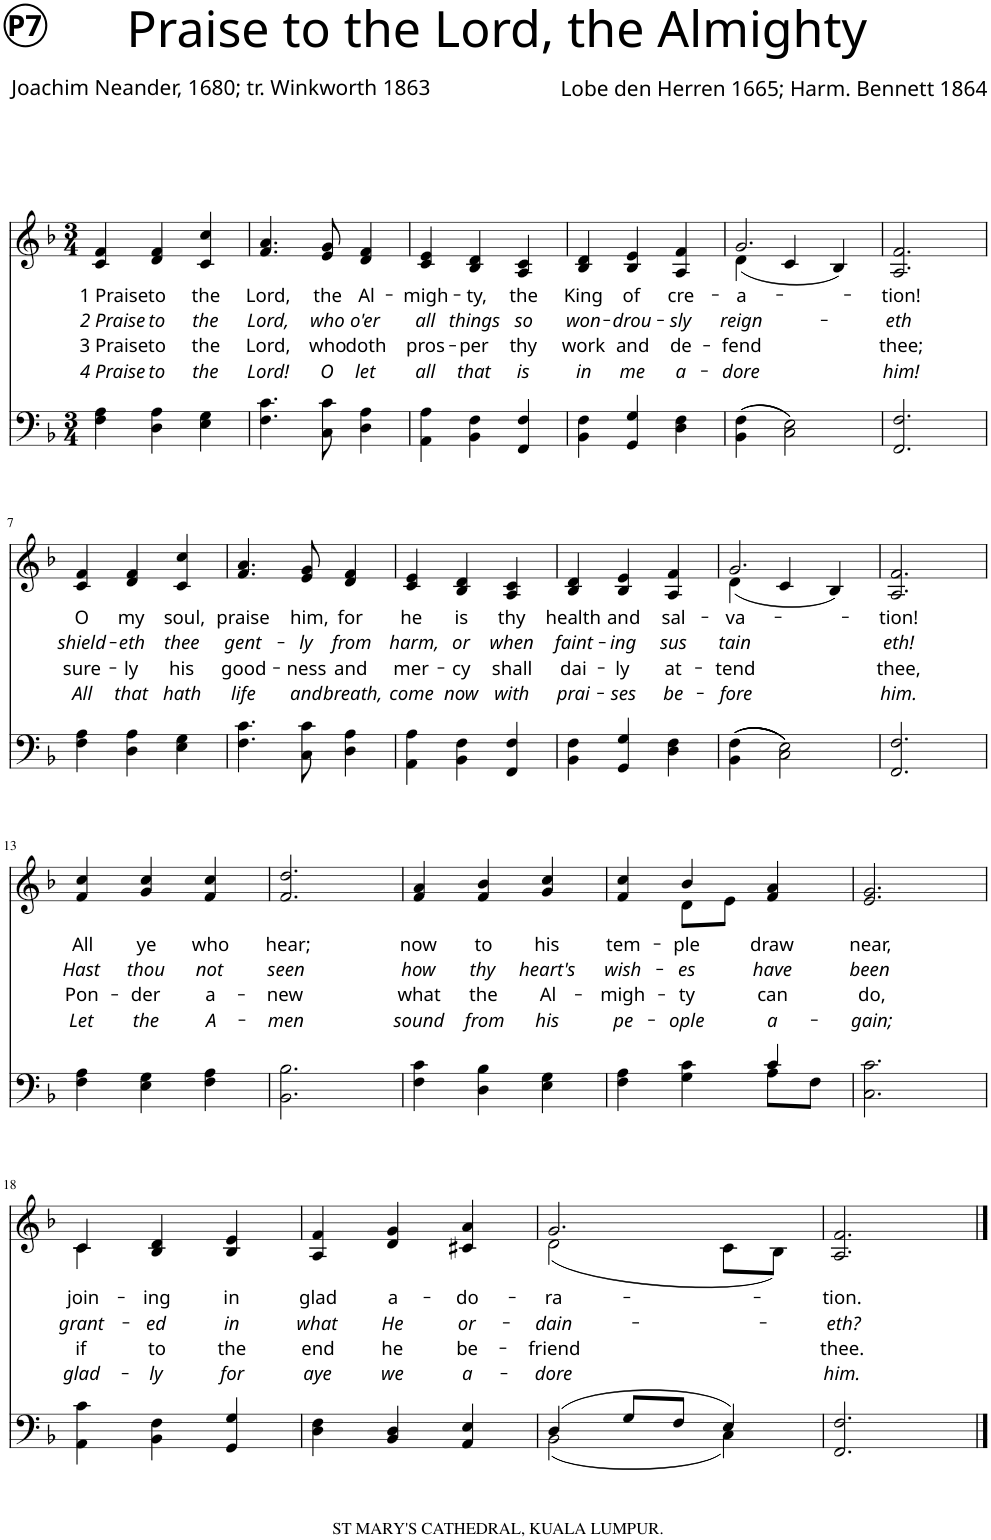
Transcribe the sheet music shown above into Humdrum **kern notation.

**kern	**kern	**text	**text	**text	**text
*part2	*part1	*part1	*part1	*part1	*part1
*staff2	*staff1	*staff1	*staff1	*staff1	*staff1
*I"Piano	*I"Piano	*	*	*	*
*I'Pno	*I'Pno	*	*	*	*
*clefF4	*clefG2	*	*	*	*
*k[b-]	*k[b-]	*	*	*	*
*M3/4	*M3/4	*	*	*	*
=1	=1	=1	=1	=1	=1
!	!	!LO:LY:b	!LO:LY:b	!LO:LY:b	!LO:LY:b
4F\ 4A\	4c/ 4f/	1 Praise	2 Praise	3 Praise	4 Praise
!	!	!LO:LY:b	!LO:LY:b	!LO:LY:b	!LO:LY:b
4D\ 4A\	4d/ 4f/	to	to	to	to
!	!	!LO:LY:b	!LO:LY:b	!LO:LY:b	!LO:LY:b
4E\ 4G\	4c/ 4cc/	the	the	the	the
=2	=2	=2	=2	=2	=2
!	!	!LO:LY:b	!LO:LY:b	!LO:LY:b	!LO:LY:b
4.F\ 4.c\	4.f/ 4.a/	Lord,	Lord,	Lord,	Lord!
!	!	!LO:LY:b	!LO:LY:b	!LO:LY:b	!LO:LY:b
8C\ 8c\	8e/ 8g/	the	who	who	O
!	!	!LO:LY:b	!LO:LY:b	!LO:LY:b	!LO:LY:b
4D\ 4A\	4d/ 4f/	Al-	o'er	doth	let
=3	=3	=3	=3	=3	=3
!	!	!LO:LY:b	!LO:LY:b	!LO:LY:b	!LO:LY:b
4AA\ 4A\	4c/ 4e/	-migh-	all	pros-	-all
!	!	!LO:LY:b	!LO:LY:b	!LO:LY:b	!LO:LY:b
4BB-\ 4F\	4B-/ 4d/	-ty,	things	-per	that
!	!	!LO:LY:b	!LO:LY:b	!LO:LY:b	!LO:LY:b
4FF/ 4F/	4A/ 4c/	the	so	thy	is
=4	=4	=4	=4	=4	=4
!	!	!LO:LY:b	!LO:LY:b	!LO:LY:b	!LO:LY:b
4BB-\ 4F\	4B-/ 4d/	King	won-	work	in
!	!	!LO:LY:b	!LO:LY:b	!LO:LY:b	!LO:LY:b
4GG/ 4G/	4B-/ 4e/	of	-drou-	and	me
!	!	!LO:LY:b	!LO:LY:b	!LO:LY:b	!LO:LY:b
4D\ 4F\	4A/ 4f/	cre-	-sly	de-	-a-
=5	=5	=5	=5	=5	=5
!	!	!LO:LY:b	!LO:LY:b	!LO:LY:b	!LO:LY:b
*	*^	*	*	*	*
((4BB-\ 4F\	2.g/	(4d\	-a-	reign-	-fend	dore
2C\ 2E\))	.	4c/	.	.	.	.
.	.	4B-/)	.	.	.	.
=6	=6	=6	=6	=6	=6	=6
!	!	!	!LO:LY:b	!LO:LY:b	!LO:LY:b	!LO:LY:b
*	*v	*v	*	*	*	*
2.FF/ 2.F/	2.A/ 2.f/	-tion!	-eth	thee;	him!
!!LO:LB:g=z
=7	=7	=7	=7	=7	=7
!	!	!LO:LY:b	!LO:LY:b	!LO:LY:b	!LO:LY:b
4F\ 4A\	4c/ 4f/	O	shield-	sure-	-All
!	!	!LO:LY:b	!LO:LY:b	!LO:LY:b	!LO:LY:b
4D\ 4A\	4d/ 4f/	my	-eth	-ly	that
!	!	!LO:LY:b	!LO:LY:b	!LO:LY:b	!LO:LY:b
4E\ 4G\	4c/ 4cc/	soul,	thee	his	hath
=8	=8	=8	=8	=8	=8
!	!	!LO:LY:b	!LO:LY:b	!LO:LY:b	!LO:LY:b
4.F\ 4.c\	4.f/ 4.a/	praise	gent-	good-	-life
!	!	!LO:LY:b	!LO:LY:b	!LO:LY:b	!LO:LY:b
8C\ 8c\	8e/ 8g/	him,	-ly	-ness	and
!	!	!LO:LY:b	!LO:LY:b	!LO:LY:b	!LO:LY:b
4D\ 4A\	4d/ 4f/	for	from	and	breath,
=9	=9	=9	=9	=9	=9
!	!	!LO:LY:b	!LO:LY:b	!LO:LY:b	!LO:LY:b
4AA\ 4A\	4c/ 4e/	he	harm,	mer-	-come
!	!	!LO:LY:b	!LO:LY:b	!LO:LY:b	!LO:LY:b
4BB-\ 4F\	4B-/ 4d/	is	or	-cy	now
!	!	!LO:LY:b	!LO:LY:b	!LO:LY:b	!LO:LY:b
4FF/ 4F/	4A/ 4c/	thy	when	shall	with
=10	=10	=10	=10	=10	=10
!	!	!LO:LY:b	!LO:LY:b	!LO:LY:b	!LO:LY:b
4BB-\ 4F\	4B-/ 4d/	health	faint-	dai-	-prai-
!	!	!LO:LY:b	!LO:LY:b	!LO:LY:b	!LO:LY:b
4GG/ 4G/	4B-/ 4e/	and	-ing	-ly	ses
!	!	!LO:LY:b	!LO:LY:b	!LO:LY:b	!LO:LY:b
4D\ 4F\	4A/ 4f/	sal-	sus	at-	-be-
=11	=11	=11	=11	=11	=11
!	!	!LO:LY:b	!LO:LY:b	!LO:LY:b	!LO:LY:b
*	*^	*	*	*	*
((((4BB-\ 4F\	2.g/	(4d\	-va-	tain	-tend	fore
2C\ 2E\))))	.	4c/	.	.	.	.
.	.	4B-/)	.	.	.	.
=12	=12	=12	=12	=12	=12	=12
!	!	!	!LO:LY:b	!LO:LY:b	!LO:LY:b	!LO:LY:b
*	*v	*v	*	*	*	*
2.FF/ 2.F/	2.A/ 2.f/	-tion!	eth!	thee,	him.
!!LO:LB:g=z
=13	=13	=13	=13	=13	=13
!	!	!LO:LY:b	!LO:LY:b	!LO:LY:b	!LO:LY:b
4F\ 4A\	4f/ 4cc/	All	Hast	Pon-	-Let
!	!	!LO:LY:b	!LO:LY:b	!LO:LY:b	!LO:LY:b
4E\ 4G\	4g/ 4cc/	ye	thou	der	the
!	!	!LO:LY:b	!LO:LY:b	!LO:LY:b	!LO:LY:b
4F\ 4A\	4f/ 4cc/	who	not	a-	-A-
=14	=14	=14	=14	=14	=14
!	!	!LO:LY:b	!LO:LY:b	!LO:LY:b	!LO:LY:b
2.BB-\ 2.B-\	2.f/ 2.dd/	hear;	seen	-new	men
=15	=15	=15	=15	=15	=15
!	!	!LO:LY:b	!LO:LY:b	!LO:LY:b	!LO:LY:b
4F\ 4c\	4f/ 4a/	now	how	what	sound
!	!	!LO:LY:b	!LO:LY:b	!LO:LY:b	!LO:LY:b
4D\ 4B-\	4f/ 4b-/	to	thy	the	from
!	!	!LO:LY:b	!LO:LY:b	!LO:LY:b	!LO:LY:b
4E\ 4G\	4g/ 4cc/	his	heart's	Al-	-his
=16	=16	=16	=16	=16	=16
*^	*	*	*	*	*
!	!	!	!LO:LY:b	!LO:LY:b	!LO:LY:b	!LO:LY:b
*	*	*^	*	*	*	*
4F\ 4A\	2ryy	4f/ 4cc/	4ryy	tem-	wish-	migh-	-pe-
!	!	!	!	!LO:LY:b	!LO:LY:b	!LO:LY:b	!LO:LY:b
4G\ 4c\	.	4b-/	8d\L	-ple	-es	-ty	ople
.	.	.	8e\J	.	.	.	.
!	!	!	!	!LO:LY:b	!LO:LY:b	!LO:LY:b	!LO:LY:b
4c/	8A\L	4f/ 4a/	4ryy	draw	have	can	a-
.	8F\J	.	.	.	.	.	.
*	*	*v	*v	*	*	*	*
=17	=17	=17	=17	=17	=17	=17
!	!	!	!LO:LY:b	!LO:LY:b	!LO:LY:b	!LO:LY:b
*v	*v	*	*	*	*	*
2.C\ 2.c\	2.e/ 2.g/	near,	been	-do,	gain;
!!LO:LB:g=z
=18	=18	=18	=18	=18	=18
!	!	!LO:LY:b	!LO:LY:b	!LO:LY:b	!LO:LY:b
*	*^	*	*	*	*
4AA\ 4c\	4c/	4c\	join-	grant-	if	glad-
!	!	!	!LO:LY:b	!LO:LY:b	!LO:LY:b	!LO:LY:b
4BB-\ 4F\	4B-/ 4d/	2ryy	-ing	-ed	to	ly
!	!	!	!LO:LY:b	!LO:LY:b	!LO:LY:b	!LO:LY:b
4GG/ 4G/	4B-/ 4e/	.	in	in	the	for
*	*v	*v	*	*	*	*
=19	=19	=19	=19	=19	=19
!	!	!LO:LY:b	!LO:LY:b	!LO:LY:b	!LO:LY:b
4D\ 4F\	4A/ 4f/	glad	what	end	aye
!	!	!LO:LY:b	!LO:LY:b	!LO:LY:b	!LO:LY:b
4BB-/ 4D/	4d/ 4g/	a-	He	he	we
!	!	!LO:LY:b	!LO:LY:b	!LO:LY:b	!LO:LY:b
4AA/ 4E/	4c#X/ 4a/	-do-	or-	be-	-a-
=20	=20	=20	=20	=20	=20
*^	*	*	*	*	*
!	!	!	!LO:LY:b	!LO:LY:b	!LO:LY:b	!LO:LY:b
*	*	*^	*	*	*	*
(4D/	(2BB-\	2.g/	(2d\	-ra-	-dain-	-friend	dore
8G/L	.	.	.	.	.	.	.
8F/J	.	.	.	.	.	.	.
4E/)	4C\)	.	8c\L	.	.	.	.
.	.	.	8B-\J)	.	.	.	.
*v	*v	*	*	*	*	*	*
=21	=21	=21	=21	=21	=21	=21
!	!	!	!LO:LY:b	!LO:LY:b	!LO:LY:b	!LO:LY:b
*	*v	*v	*	*	*	*
2.FF/ 2.F/	2.A/ 2.f/	-tion.	-eth?	thee.	him.
==	==	==	==	==	==
*-	*-	*-	*-	*-	*-
